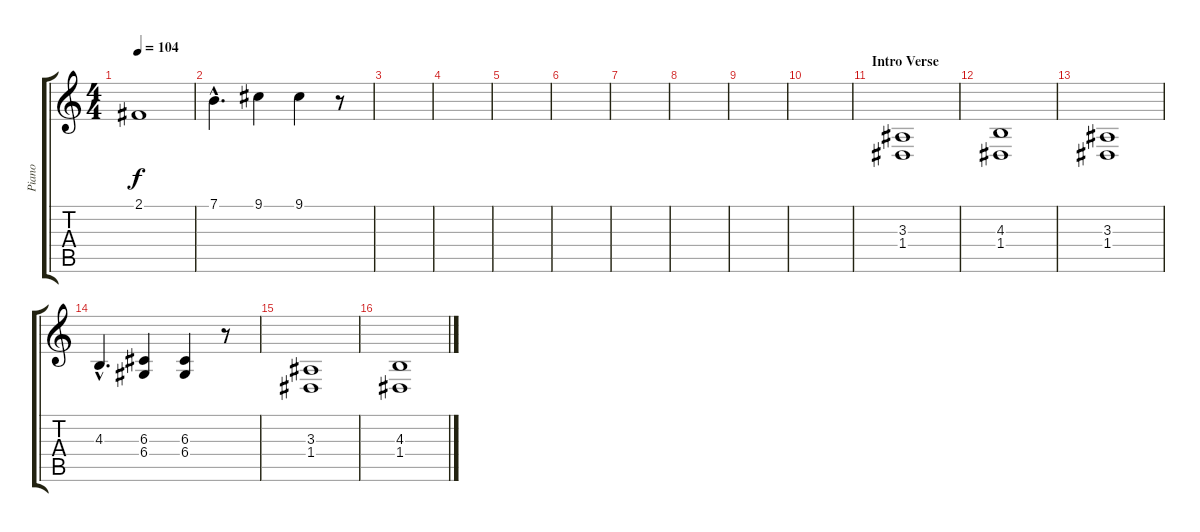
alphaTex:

\track ("Piano" "Piano") {instrument acousticgrandpiano}
\staff {score tabs}
\tuning (E4 B3 G3 D3 A2 E2) {hide}
\ts (4 4)
\tempo 104
\clef g2
\ks c
2.1.1{dy f} |
7.1{hac}.4{d} 9.1.4 9.1.4 r.8 |
|
|
|
|
|
|
|
|
\section ("" "Intro Verse")
(3.3 1.4).1 |
(4.3 1.4).1 |
(3.3 1.4).1 |
4.3{hac}.4{d} (6.3 6.4).4 (6.3 6.4).4 r.8 |
(3.3 1.4).1 |
(4.3 1.4).1
